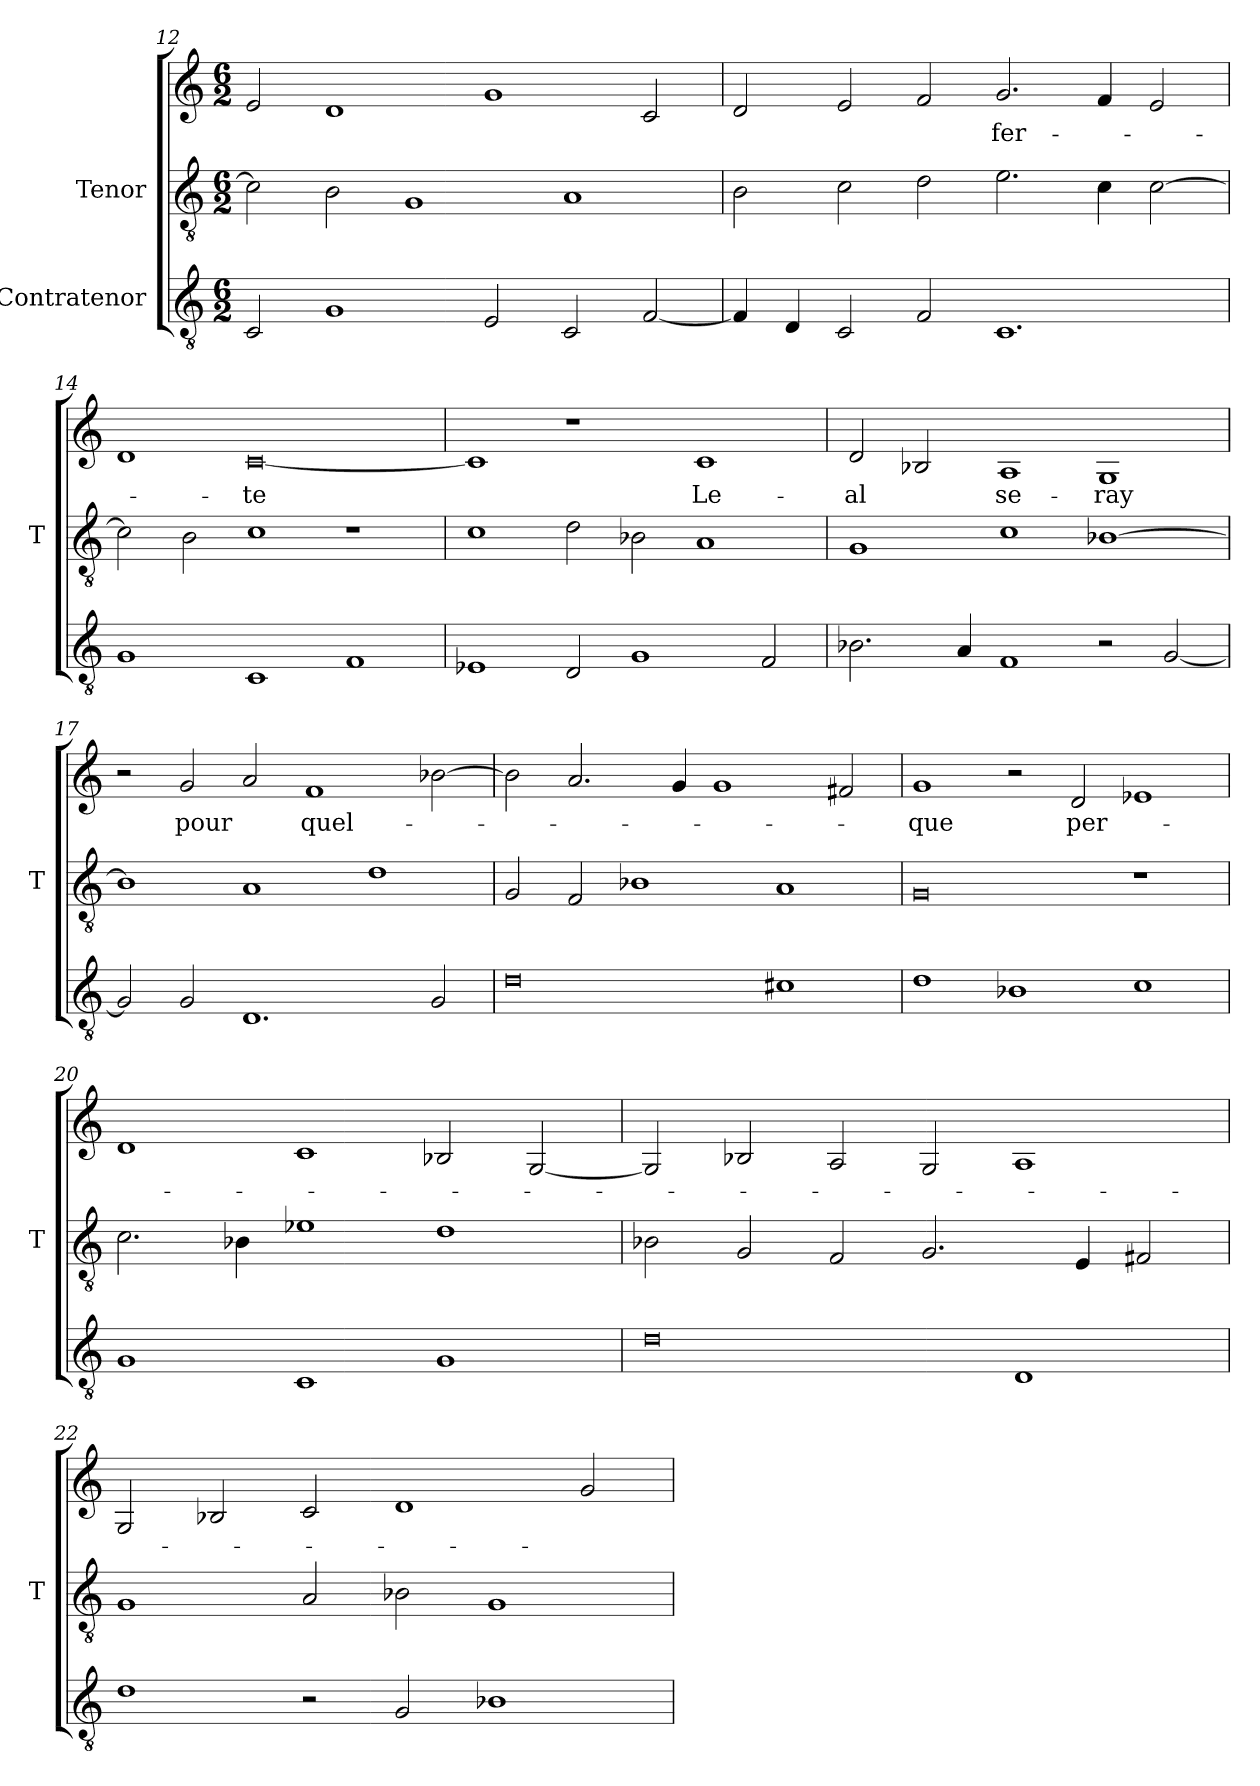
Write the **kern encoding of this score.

**kern	**kern	**kern	**text
*part3	*part2	*part1	*part1
*staff3	*staff2	*staff1	*staff1
*I"Contratenor	*I"Tenor	*	*
*	*I'T	*	*
*clefGv2	*clefGv2	*clefG2	*
*M6/2	*M6/2	*M6/2	*
=12	=12	=12	=12
2C	2c]	2e	.
1G	2B	1d	.
.	1G	.	.
2E	.	1g	.
2C	1A	.	.
[2F	.	2c	.
=13	=13	=13	=13
4F]	2B	2d	.
4D	.	.	.
2C	2c	2e	.
2F	2d	2f	.
1.C	2.e	2.g	-fer-
.	4c	4f	.
.	[2c	2e	.
=14	=14	=14	=14
1G	2c]	1d	.
.	2B	.	.
1C	1c	[0c	-te
1F	1r	.	.
=15	=15	=15	=15
1E-X	1c	1c]	.
2D	2d	1r	.
1G	2B-X	.	.
.	1A	1c	Le-
2F	.	.	.
=16	=16	=16	=16
2.B-X	1G	2d	-al
.	.	2B-X	.
4A	.	.	.
1F	1c	1A	se-
2r	[1B-X	1G	-ray
[2G	.	.	.
=17	=17	=17	=17
2G]	1B-]	2r	.
2G	.	2g	-pour
1.D	1A	2a	.
.	.	1f	quel-
.	1d	.	.
2G	.	[2b-X	.
=18	=18	=18	=18
0d	2G	2b-]	.
.	2F	2.a	.
.	1B-X	.	.
.	.	4g	.
.	.	1g	.
1c#X	1A	.	.
.	.	2f#X	.
=19	=19	=19	=19
1d	0G	1g	-que
1B-X	.	2r	.
.	.	2d	per-
1c	1r	1e-X	.
=20	=20	=20	=20
1G	2.c	1d	.
.	4B-X	.	.
1C	1e-X	1c	.
1G	1d	2B-X	.
.	.	[2G	.
=21	=21	=21	=21
0d	2B-X	2G]	.
.	2G	2B-X	.
.	2F	2A	.
.	2.G	2G	.
1D	.	1A	.
.	4E	.	.
.	2F#X	.	.
=22	=22	=22	=22
1d	1G	2G	.
.	.	2B-X	.
2r	2A	2c	.
2G	2B-X	1d	.
1B-X	1G	.	.
.	.	2g	.
=	=	=	=
*-	*-	*-	*-
